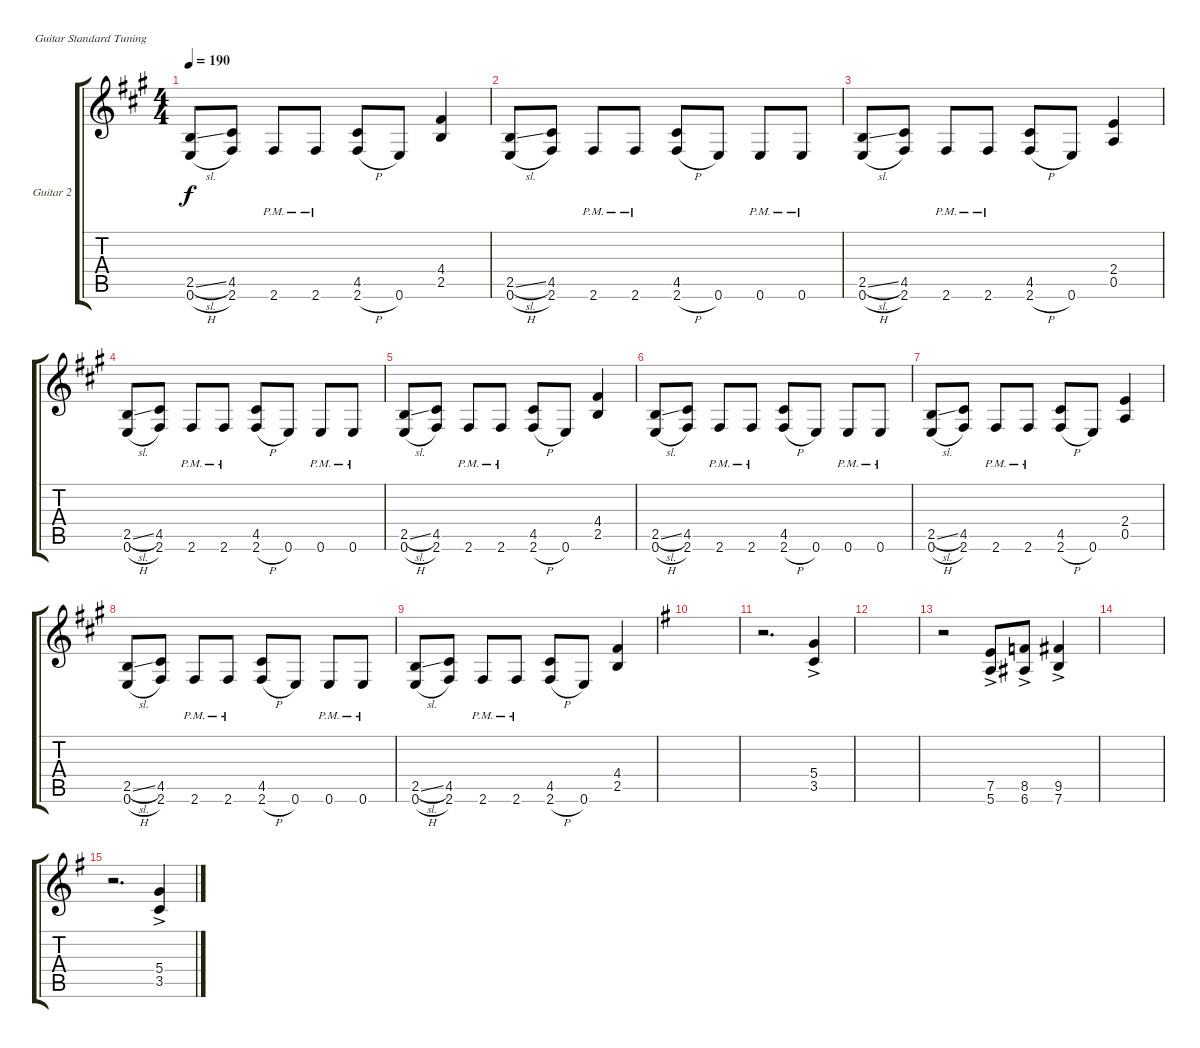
\bracketExtendMode groupsimilarinstruments
\firstSystemTrackNameOrientation horizontal
\otherSystemsTrackNameOrientation horizontal
\track ("Guitar 2" "Guitar 2") {instrument distortionguitar}
\staff {score tabs}
\tuning (E4 B3 G3 D3 A2 E2)
\ts (4 4)
\tempo 190
\clef g2
\ks a
(2.5{sl} 0.6{h}).8{dy f} (4.5 2.6).8 2.6{pm}.8 2.6{pm}.8 (4.5 2.6{h}).8 0.6.8 (4.4 2.5).4 |
(2.5{sl} 0.6{h}).8 (4.5 2.6).8 2.6{pm}.8 2.6{pm}.8 (4.5 2.6{h}).8 0.6.8 0.6{pm}.8 0.6{pm}.8 |
(2.5{sl} 0.6{h}).8 (4.5 2.6).8 2.6{pm}.8 2.6{pm}.8 (4.5 2.6{h}).8 0.6.8 (2.4 0.5).4 |
(2.5{sl} 0.6{h}).8 (4.5 2.6).8 2.6{pm}.8 2.6{pm}.8 (4.5 2.6{h}).8 0.6.8 0.6{pm}.8 0.6{pm}.8 |
(2.5{sl} 0.6{h}).8 (4.5 2.6).8 2.6{pm}.8 2.6{pm}.8 (4.5 2.6{h}).8 0.6.8 (4.4 2.5).4 |
(2.5{sl} 0.6{h}).8 (4.5 2.6).8 2.6{pm}.8 2.6{pm}.8 (4.5 2.6{h}).8 0.6.8 0.6{pm}.8 0.6{pm}.8 |
(2.5{sl} 0.6{h}).8 (4.5 2.6).8 2.6{pm}.8 2.6{pm}.8 (4.5 2.6{h}).8 0.6.8 (2.4 0.5).4 |
(2.5{sl} 0.6{h}).8 (4.5 2.6).8 2.6{pm}.8 2.6{pm}.8 (4.5 2.6{h}).8 0.6.8 0.6{pm}.8 0.6{pm}.8 |
(2.5{sl} 0.6{h}).8 (4.5 2.6).8 2.6{pm}.8 2.6{pm}.8 (4.5 2.6{h}).8 0.6.8 (4.4 2.5).4 |
\ks g
|
r.2{d} (5.4{ac} 3.5{ac}).4 |
|
r.2 (7.5{ac} 5.6{ac}).8 (8.5{ac} 6.6{ac}).8 (9.5{ac} 7.6{ac}).4 |
|
r.2{d} (5.4{ac} 3.5{ac}).4
